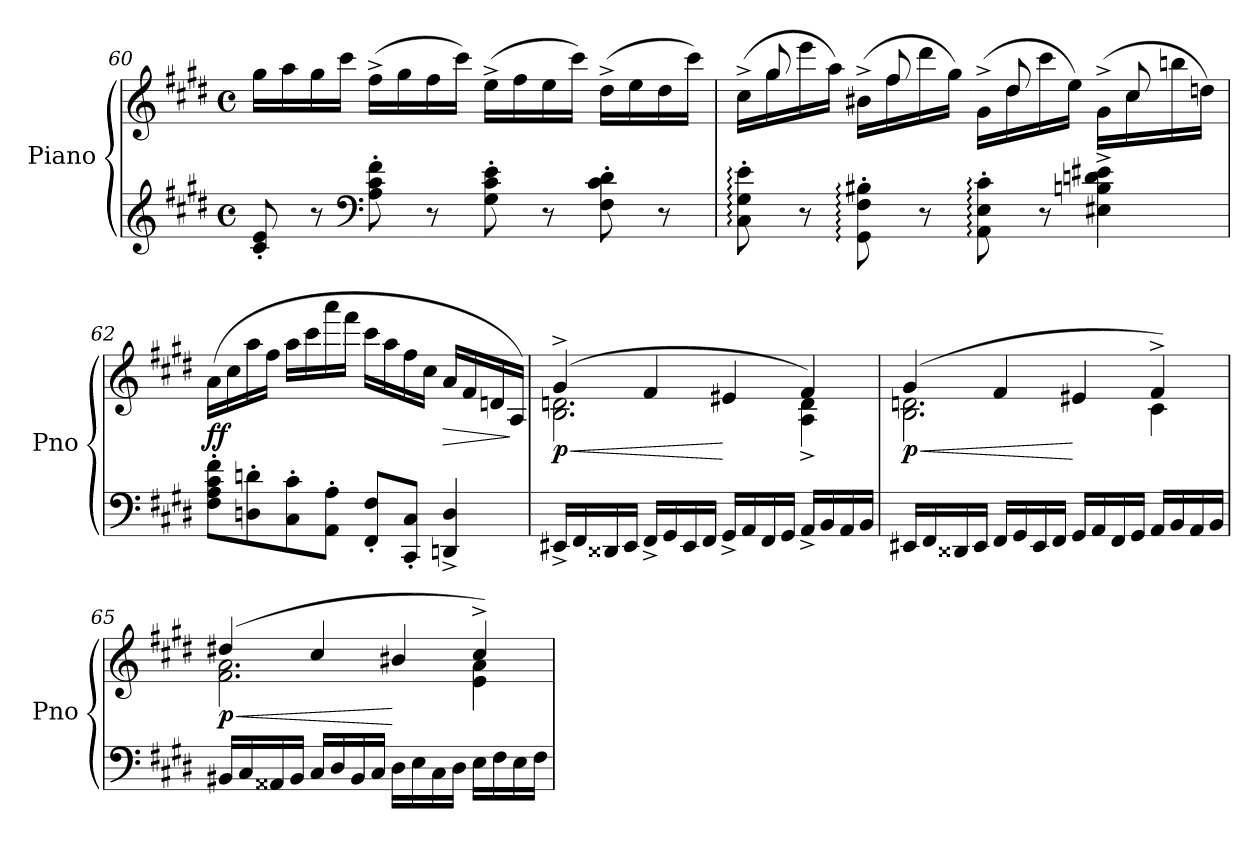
**kern	**kern	**dynam
*part1	*part1	*part1
*staff2	*staff1	*staff1/2
*I"Piano	*	*
*I'Pno	*	*
*clefG2	*clefG2	*
*k[f#c#g#d#]	*k[f#c#g#d#]	*
*E:	*E:	*
*M4/4	*M4/4	*
*met(c)	*met(c)	*
=60	=60	=60
8c#/' 8e/'	16gg#\LL	.
.	16aa\	.
8r	16gg#\	.
.	16ccc#\JJ	.
*clefF4	*	*
8A\' 8c#\' 8f#\'	(16ff#^\LL	.
.	16gg#\	.
8r	16ff#\	.
.	16ccc#\JJ)	.
8G#\' 8c#\' 8e\'	(16ee^\LL	.
.	16ff#\	.
8r	16ee\	.
.	16ccc#\JJ)	.
8F#\' 8c#\' 8d#\'	(16dd#^\LL	.
.	16ee\	.
8r	16dd#\	.
.	16ccc#\JJ)	.
!!LO:LB:g=z
=61	=61	=61
*	*^	*
8C#\:' 8G#\:' 8e\:'	(16cc#^\LL	16ryy	.
.	16gg#\	8gg#/	.
8r	16eee\	.	.
.	16aa\JJ)	8ryy	.
8GG#\:' 8F#\:' 8B#X\:'	(16b#X^\LL	.	.
.	16ff#\	8ff#/	.
8r	16ddd#\	.	.
.	16gg#\JJ)	8ryy	.
8AA\:' 8E\:' 8c#\:'	(16g#^\LL	.	.
.	16dd#\	8dd#/	.
8r	16ccc#\	.	.
.	16ee\JJ)	8ryy	.
4E#X\^ 4Bn\^ 4dn\^ 4e#X\^	(16g#^\LL	.	.
.	16cc#\	8cc#/	.
.	16bbn\	.	.
.	16ddn\JJ)	16ryy	.
=62	=62	=62	=62
!	!	!	!LO:DY:b
*	*v	*v	*
8F#\' 8A\' 8c#\' 8f#\'L	(16a\LL	ff
.	16cc#\	.
8Dn\' 8dn\'	16aa\	.
.	16ff#\JJ	.
8C#\' 8c#\'	16aa\LL	.
.	16ccc#\	.
8AA\' 8A\'J	16aaa\	.
.	16fff#\JJ	.
8FF#/' 8F#/'L	16ccc#\LL	.
.	16aa\	.
8CC#/' 8C#/'J	16ff#\	.
.	16cc#\JJ	.
!	!	!LO:HP:b
4DDn/^ 4D/^	16a/LL	>
.	16f#/	.
.	16dn/	.
.	16A/JJ)	]
!!LO:LB:g=z
=63	=63	=63
!	!	!LO:HP:b
*	*^	*
!	!	!	!LO:DY:n=1:b
16EE#X^/LL	(4g#^/	2.B\ 2.dn\	< p
16FF#/	.	.	.
16DD##X/	.	.	.
16EE#/JJ	.	.	.
16FF#^/LL	4f#/	.	.
16GG#/	.	.	.
16EE#/	.	.	.
16FF#/JJ	.	.	.
16GG#^/LL	4e#X/	.	[
16AA/	.	.	.
16FF#/	.	.	.
16GG#/JJ	.	.	.
16AA^/LL	4f#/)	4A\^ 4d\^	.
16BB/	.	.	.
16AA/	.	.	.
16BB/JJ	.	.	.
=64	=64	=64	=64
!	!	!	!LO:HP:b
!	!	!	!LO:DY:n=1:b
16EE#X/LL	(4g#/	2.B\ 2.dn\	< p
16FF#/	.	.	.
16DD##X/	.	.	.
16EE#/JJ	.	.	.
16FF#/LL	4f#/	.	.
16GG#/	.	.	.
16EE#/	.	.	.
16FF#/JJ	.	.	.
16GG#/LL	4e#X/	.	[
16AA/	.	.	.
16FF#/	.	.	.
16GG#/JJ	.	.	.
16AA/LL	4f#^/)	4c#\	.
16BB/	.	.	.
16AA/	.	.	.
16BB/JJ	.	.	.
=65	=65	=65	=65
!	!	!	!LO:HP:b
!	!	!	!LO:DY:n=1:b
16BB#X/LL	(4dd#X/	2.f#\ 2.a\	< p
16C#/	.	.	.
16AA##X/	.	.	.
16BB#/JJ	.	.	.
16C#/LL	4cc#/	.	.
16D#/	.	.	.
16BB#/	.	.	.
16C#/JJ	.	.	.
16D#\LL	4b#X/	.	[
16E\	.	.	.
16C#\	.	.	.
16D#\JJ	.	.	.
16E\LL	4cc#^/)	4e\ 4a\	.
16F#\	.	.	.
16E\	.	.	.
16F#\JJ	.	.	.
*	*v	*v	*
=	=	=
*-	*-	*-
